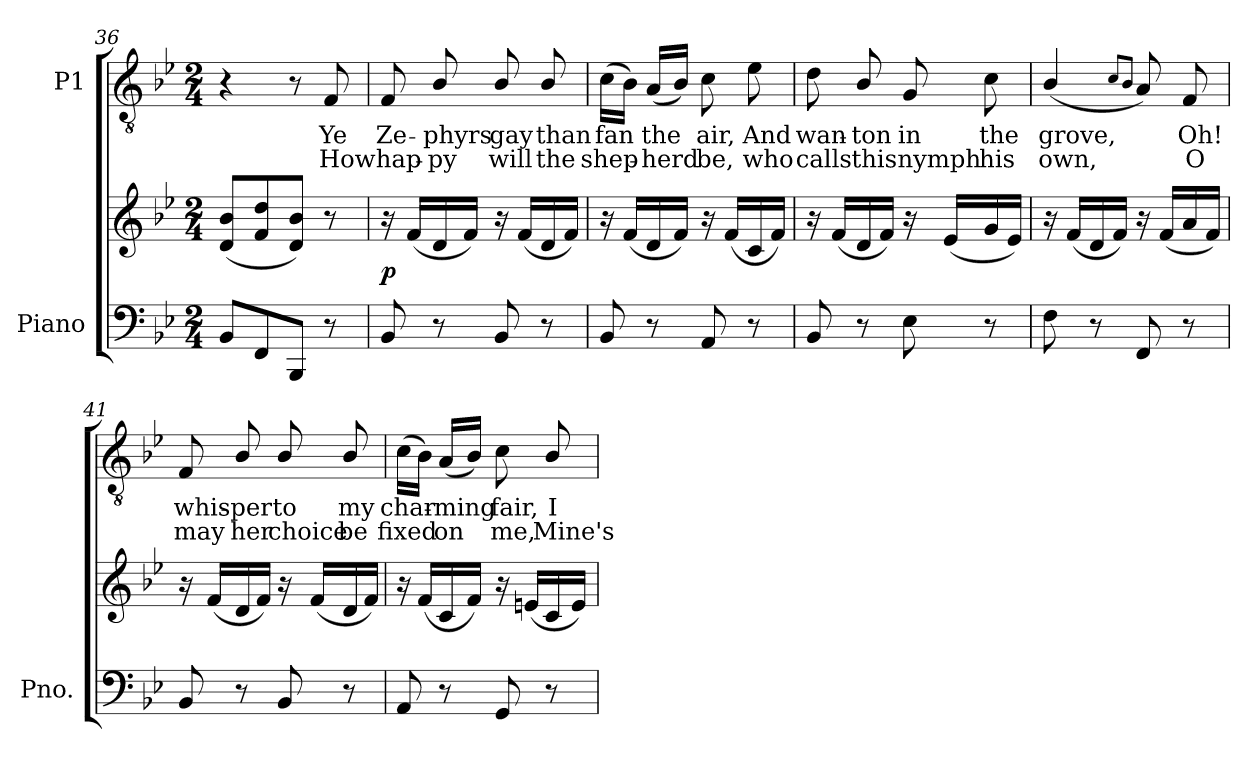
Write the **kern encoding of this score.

**kern	**kern	**dynam	**kern	**text	**text
*part2	*part2	*part2	*part1	*part1	*part1
*staff3	*staff2	*staff2/3	*staff1	*staff1	*staff1
*I"Piano	*	*	*I"P1	*	*
*I'Pno.	*	*	*	*	*
!!LO:LB:g=z
*clefF4	*clefG2	*	*clefGv2	*	*
*	*	*	*ITrd7c12	*	*
*k[b-e-]	*k[b-e-]	*	*k[b-e-]	*	*
*B-:	*B-:	*	*B-:	*	*
*M2/4	*M2/4	*	*M2/4	*	*
=36	=36	=36	=36	=36	=36
8BB-i/L	(8di/ 8b-iL	.	4r	.	.
8FFi/	8fi/ 8ddi	.	.	.	.
8BBB-i/J	8di/ 8b-iJ)	.	8r	.	.
!	!	!	!	!LO:LY:b:color=#000000	!LO:LY:b:color=#000000
8r	8r	.	8FFi/	Ye	How
=37	=37	=37	=37	=37	=37
!	!	!	!	!LO:LY:b:color=#000000	!LO:LY:b:color=#000000
8BB-i/	16r	p	8FFi/	Ze-	hap-
.	(16fi/LL	.	.	.	.
!	!	!	!	!LO:LY:b:color=#000000	!LO:LY:b:color=#000000
8r	16di/	.	8BB-i/	-phyrs	-py
.	16fi/JJ)	.	.	.	.
!	!	!	!	!LO:LY:b:color=#000000	!LO:LY:b:color=#000000
8BB-i/	16r	.	8BB-i/	gay	will
.	(16fi/LL	.	.	.	.
!	!	!	!	!LO:LY:b:color=#000000	!LO:LY:b:color=#000000
8r	16di/	.	8BB-i/	than	the
.	16fi/JJ)	.	.	.	.
=38	=38	=38	=38	=38	=38
!	!	!	!	!LO:LY:b:color=#000000	!LO:LY:b:color=#000000
8BB-i/	16r	.	(16Ci\LL	fan	shep-
.	(16fi/LL	.	16BB-i\JJ)	.	.
!	!	!	!	!LO:LY:b:color=#000000	!LO:LY:b:color=#000000
8r	16di/	.	(16AAi/LL	the	-herd
.	16fi/JJ)	.	16BB-i/JJ)	.	.
!	!	!	!	!LO:LY:b:color=#000000	!LO:LY:b:color=#000000
8AAi/	16r	.	8Ci\	air,	be,
.	(16fi/LL	.	.	.	.
!	!	!	!	!LO:LY:b:color=#000000	!LO:LY:b:color=#000000
8r	16ci/	.	8E-i\	And	who
.	16fi/JJ)	.	.	.	.
=39	=39	=39	=39	=39	=39
!	!	!	!	!LO:LY:b:color=#000000	!LO:LY:b:color=#000000
8BB-i/	16r	.	8Di\	wan-	calls
.	(16fi/LL	.	.	.	.
!	!	!	!	!LO:LY:b:color=#000000	!LO:LY:b:color=#000000
8r	16di/	.	8BB-i/	-ton	this
.	16fi/JJ)	.	.	.	.
!	!	!	!	!LO:LY:b:color=#000000	!LO:LY:b:color=#000000
8E-i\	16r	.	8GGi/	in	nymph
.	(16e-i/LL	.	.	.	.
!	!	!	!	!LO:LY:b:color=#000000	!LO:LY:b:color=#000000
8r	16gi/	.	8Ci\	the	his
.	16e-i/JJ)	.	.	.	.
=40	=40	=40	=40	=40	=40
!	!	!	!	!LO:LY:b:color=#000000	!LO:LY:b:color=#000000
8Fi\	16r	.	(4BB-i/	grove,	own,
.	(16fi/LL	.	.	.	.
8r	16di/	.	.	.	.
.	16fi/JJ)	.	.	.	.
.	.	.	8qCi/L	.	.
.	.	.	8qBB-i/J	.	.
8FFi/	16r	.	8AAi/)	.	.
.	(16fi/LL	.	.	.	.
!	!	!	!	!LO:LY:b:color=#000000	!LO:LY:b:color=#000000
8r	16ai/	.	8FFi/	Oh!	O
.	16fi/JJ)	.	.	.	.
!!LO:LB:g=z
=41	=41	=41	=41	=41	=41
!	!	!	!	!LO:LY:b:color=#000000	!LO:LY:b:color=#000000
8BB-i/	16r	.	8FFi/	whis-	may
.	(16fi/LL	.	.	.	.
!	!	!	!	!LO:LY:b:color=#000000	!LO:LY:b:color=#000000
8r	16di/	.	8BB-i/	-per	her
.	16fi/JJ)	.	.	.	.
!	!	!	!	!LO:LY:b:color=#000000	!LO:LY:b:color=#000000
8BB-i/	16r	.	8BB-i/	to	choice
.	(16fi/LL	.	.	.	.
!	!	!	!	!LO:LY:b:color=#000000	!LO:LY:b:color=#000000
8r	16di/	.	8BB-i/	my	be
.	16fi/JJ)	.	.	.	.
=42	=42	=42	=42	=42	=42
!	!	!	!	!LO:LY:b:color=#000000	!LO:LY:b:color=#000000
8AAi/	16r	.	(16Ci\LL	char-	fixed
.	(16fi/LL	.	16BB-i\JJ)	.	.
!	!	!	!	!LO:LY:b:color=#000000	!LO:LY:b:color=#000000
8r	16ci/	.	(16AAi/LL	-ming	on
.	16fi/JJ)	.	16BB-i/JJ)	.	.
!	!	!	!	!LO:LY:b:color=#000000	!LO:LY:b:color=#000000
8GGi/	16r	.	8Ci\	fair,	me,
.	(16eni/LL	.	.	.	.
!	!	!	!	!LO:LY:b:color=#000000	!LO:LY:b:color=#000000
8r	16ci/	.	8BB-i/	I	Mine's
.	16ei/JJ)	.	.	.	.
=	=	=	=	=	=
*-	*-	*-	*-	*-	*-
